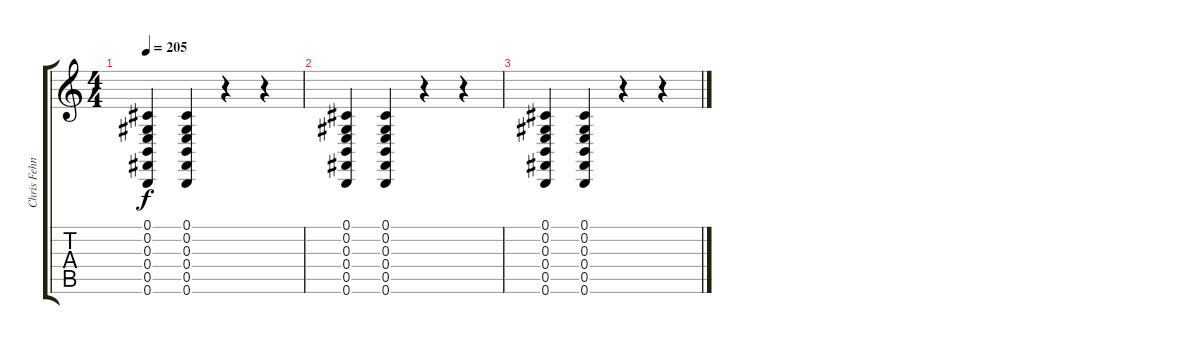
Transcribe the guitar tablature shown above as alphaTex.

\track ("Chris Fehn" "Chris Fehn") {instrument melodictom}
\staff {score tabs}
\tuning (Db4 Ab3 E3 B2 Gb2 B1) {hide}
\ts (4 4)
\tempo 205
\clef g2
\ks c
(0.1 0.2 0.3 0.4 0.5 0.6).4{dy f} (0.1 0.2 0.3 0.4 0.5 0.6).4 r.4 r.4 |
(0.1 0.2 0.3 0.4 0.5 0.6).4 (0.1 0.2 0.3 0.4 0.5 0.6).4 r.4 r.4 |
(0.1 0.2 0.3 0.4 0.5 0.6).4 (0.1 0.2 0.3 0.4 0.5 0.6).4 r.4 r.4
